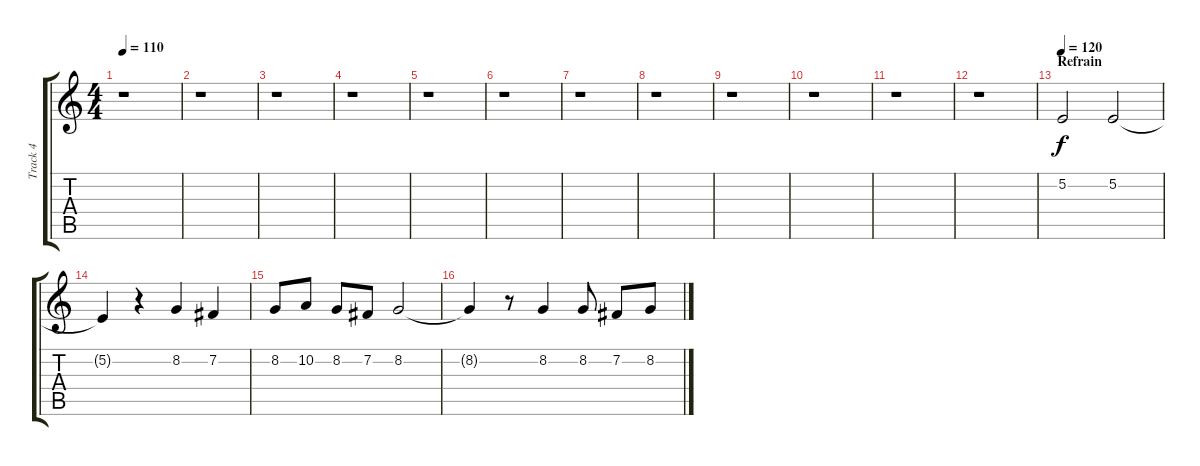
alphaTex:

\track ("Track 4" "Track 4") {instrument trumpet}
\staff {score tabs}
\tuning (E4 B3 G3 D3 A2 E2) {hide}
\ts (4 4)
\tempo 110
\clef g2
\ks c
r.1{dy f} |
r.1 |
r.1 |
r.1 |
r.1 |
r.1 |
r.1 |
r.1 |
r.1 |
r.1 |
r.1 |
r.1 |
\section ("" "Refrain")
\tempo 120
5.2.2 5.2.2 |
5.2{t}.4 r.4 8.2.4 7.2.4 |
8.2.8 10.2.8 8.2.8 7.2.8 8.2.2 |
8.2{t}.4 r.8 8.2.4 8.2.8 7.2.8 8.2.8
